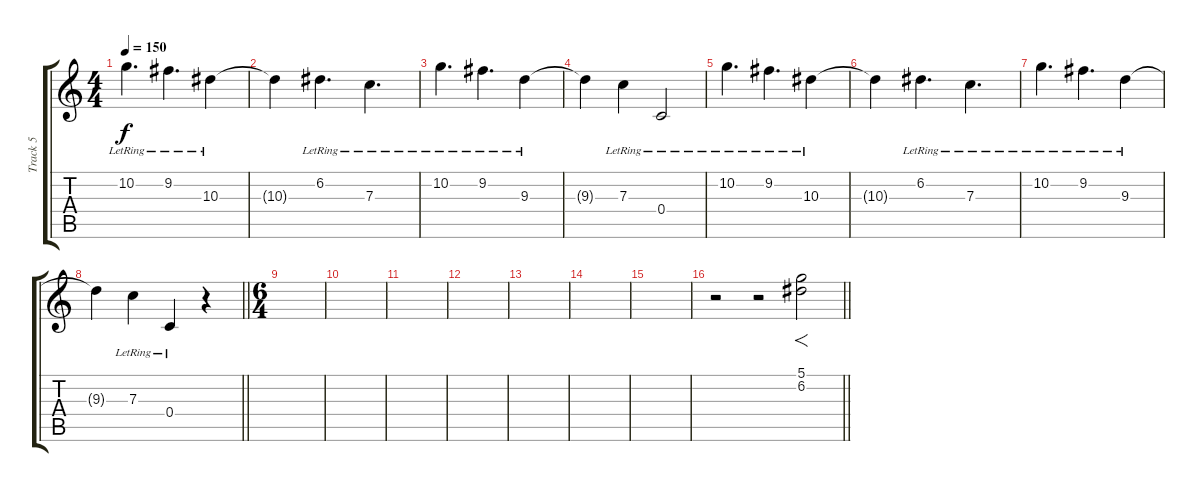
\track ("Track 5" "Track 5") {instrument distortionguitar}
\staff {score tabs}
\tuning (D4 A3 F3 C3 G2 C2) {hide}
\ts (4 4)
\tempo 150
\clef g2
\ks c
10.2{lr}.4{d dy f} 9.2{lr}.4{d} 10.3{lr}.4 |
10.3{t}.4 6.2{lr}.4{d} 7.3{lr}.4{d} |
10.2{lr}.4{d} 9.2{lr}.4{d} 9.3{lr}.4 |
9.3{t}.4 7.3{lr}.4 0.4{lr}.2 |
10.2{lr}.4{d} 9.2{lr}.4{d} 10.3{lr}.4 |
10.3{t}.4 6.2{lr}.4{d} 7.3{lr}.4{d} |
10.2{lr}.4{d} 9.2{lr}.4{d} 9.3{lr}.4 |
\barLineRight lightlight
9.3{t}.4 7.3{lr}.4 0.4{lr}.4 r.4 |
\ts (6 4)
|
|
|
|
|
|
|
\barLineRight lightlight
r.2 r.2 (5.1 6.2).2{f}
